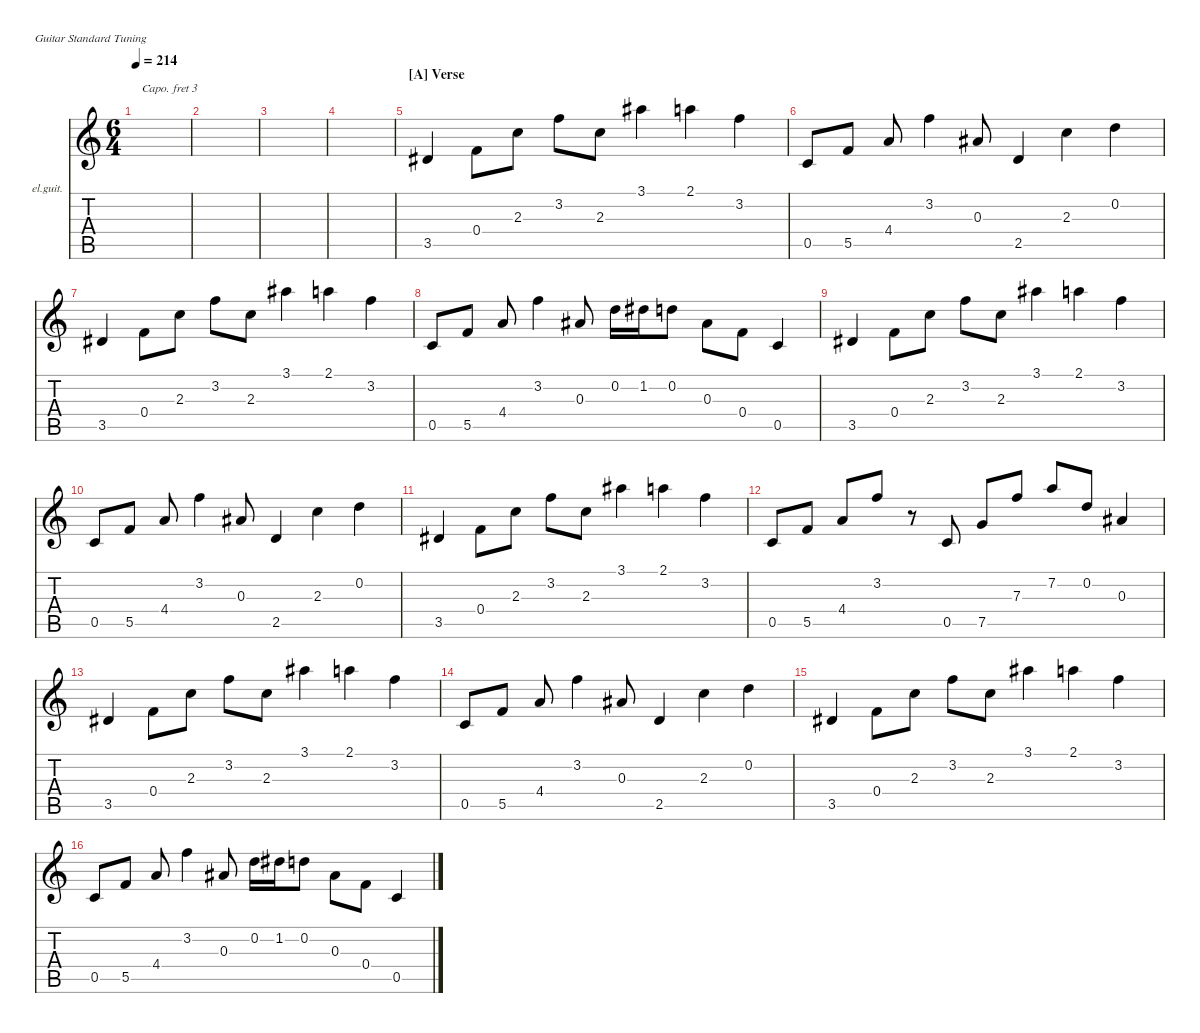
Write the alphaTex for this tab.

\hideDynamics
\bracketExtendMode nobrackets
\firstSystemTrackNameOrientation horizontal
\otherSystemsTrackNameOrientation horizontal
\track ("Clean Guitar" "el.guit.") {instrument electricguitarclean}
\staff {score tabs}
\capo 3
\tuning (E4 B3 G3 D3 A2 E2)
\ts (6 4)
\tempo 214
\clef g2
\ks aminor
|
|
|
|
\section ("A" "Verse")
3.5{acc #}.4{beam Up} 0.4.8{beam Down} 2.3.8{beam Down} 3.2.8{beam Down} 2.3.8{beam Down} 3.1{acc #}.4{beam Down} 2.1.4{beam Down} 3.2.4{beam Down} |
0.5.8{beam Up} 5.5.8{beam Up} 4.4.8{beam Up} 3.2.4{beam Down} 0.3{acc #}.8{beam Up} 2.5.4{beam Up} 2.3.4{beam Down} 0.2.4{beam Down} |
3.5{acc #}.4{beam Up} 0.4.8{beam Down} 2.3.8{beam Down} 3.2.8{beam Down} 2.3.8{beam Down} 3.1{acc #}.4{beam Down} 2.1.4{beam Down} 3.2.4{beam Down} |
0.5.8{beam Up} 5.5.8{beam Up} 4.4.8{beam Up} 3.2.4{beam Down} 0.3{acc #}.8{beam Up} 0.2.16{beam Down} 1.2{acc #}.16{beam Down} 0.2.8{beam Down} 0.3{acc #}.8{beam Down} 0.4.8{beam Down} 0.5.4{beam Up} |
3.5{acc #}.4{beam Up} 0.4.8{beam Down} 2.3.8{beam Down} 3.2.8{beam Down} 2.3.8{beam Down} 3.1{acc #}.4{beam Down} 2.1.4{beam Down} 3.2.4{beam Down} |
0.5.8{beam Up} 5.5.8{beam Up} 4.4.8{beam Up} 3.2.4{beam Down} 0.3{acc #}.8{beam Up} 2.5.4{beam Up} 2.3.4{beam Down} 0.2.4{beam Down} |
3.5{acc #}.4{beam Up} 0.4.8{beam Down} 2.3.8{beam Down} 3.2.8{beam Down} 2.3.8{beam Down} 3.1{acc #}.4{beam Down} 2.1.4{beam Down} 3.2.4{beam Down} |
0.5.8{beam Up} 5.5.8{beam Up} 4.4.8{beam Up} 3.2.8{beam Up} r.8{beam Up} 0.5.8{beam Up} 7.5.8{beam Up} 7.3.8{beam Up} 7.2.8{beam Up} 0.2.8{beam Up} 0.3{acc #}.4{beam Up} |
3.5{acc #}.4{beam Up} 0.4.8{beam Down} 2.3.8{beam Down} 3.2.8{beam Down} 2.3.8{beam Down} 3.1{acc #}.4{beam Down} 2.1.4{beam Down} 3.2.4{beam Down} |
0.5.8{beam Up} 5.5.8{beam Up} 4.4.8{beam Up} 3.2.4{beam Down} 0.3{acc #}.8{beam Up} 2.5.4{beam Up} 2.3.4{beam Down} 0.2.4{beam Down} |
3.5{acc #}.4{beam Up} 0.4.8{beam Down} 2.3.8{beam Down} 3.2.8{beam Down} 2.3.8{beam Down} 3.1{acc #}.4{beam Down} 2.1.4{beam Down} 3.2.4{beam Down} |
0.5.8{beam Up} 5.5.8{beam Up} 4.4.8{beam Up} 3.2.4{beam Down} 0.3{acc #}.8{beam Up} 0.2.16{beam Down} 1.2{acc #}.16{beam Down} 0.2.8{beam Down} 0.3{acc #}.8{beam Down} 0.4.8{beam Down} 0.5.4{beam Up}
